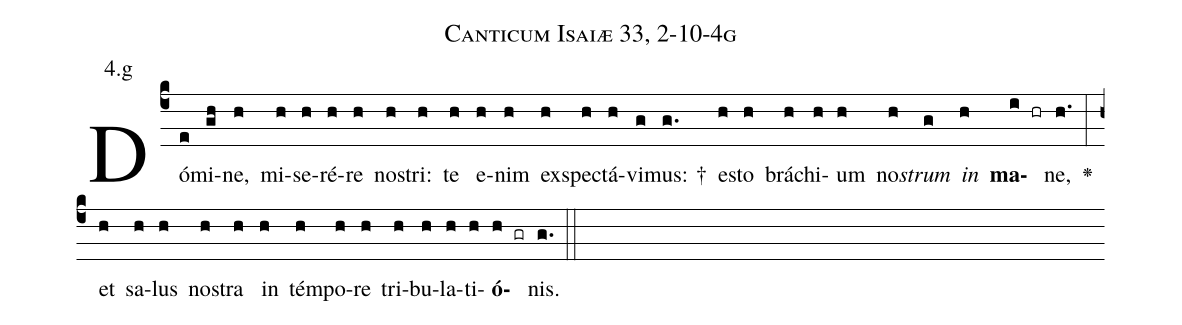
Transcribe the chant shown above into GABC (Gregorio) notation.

name: Canticum Isaiæ 33, 2-10-4g;
annotation: 4.g;
%%
(c4)Dó(e)mi(gh)ne,(h) mi(h)se(h)ré(h)re(h) no(h)stri:(h) te(h) e(h)nim(h) ex(h)spe(h)ctá(h)vi(g)mus: †(g.) e(h)sto(h) brá(h)chi(h)um(h) no(h)<i>strum</i>(g) <i>in</i>(h) <b>ma</b>(i hr)ne,(h.) <v>\greheightstar</v>(:) et(h) sa(h)lus(h) no(h)stra(h) in(h) tém(h)po(h)re(h) tri(h)bu(h)la(h)ti(h)<b>ó</b>(h gr)nis.(g.) (::)


%E(h) u(h) o(h) u(h) a(h) e.(g.) (::)
